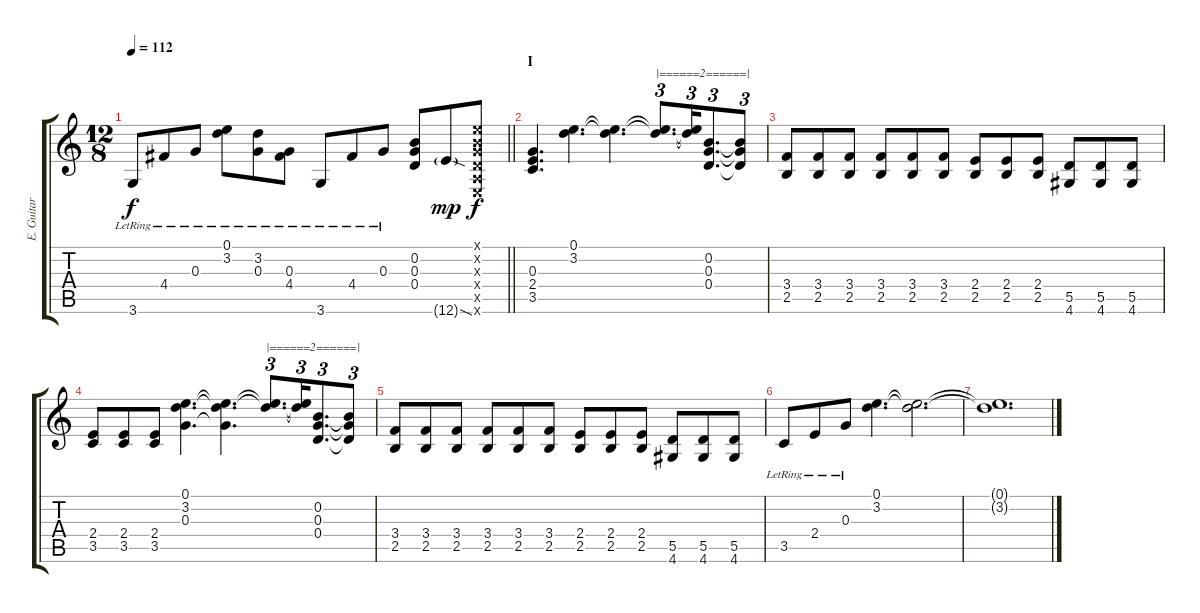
\track ("E. Guitar I" "E. Guitar ") {instrument overdrivenguitar}
\staff {score tabs}
\tuning (E4 B3 G3 D3 A2 E2) {hide}
\ts (12 8)
\tempo 112
\clef g2
\barLineRight lightlight
\ks c
3.6{lr}.8{dy f} 4.4{lr}.8 0.3{lr}.8 (0.1{lr} 3.2{lr}).8 (3.2{lr} 0.3{lr}).8 (0.3{lr} 4.4{lr}).8 3.6{lr}.8 4.4{lr}.8 0.3{lr}.8 (0.2 0.3 0.4).8 12.6{sod g}.8{dy mp} (0.1{x} 0.2{x} 0.3{x} 0.4{x} 0.5{x} 0.6{x}).8{dy f} |
\section ("" "I")
(0.3 2.4 3.5).4{d} (0.1 3.2).4{d} (0.1{t} 3.2{t}).4{d} (0.1{t} 3.2{t}).8{d tu (3 2) txt "|======2======|"} (0.1{t} 3.2{t}).16{tu (3 2)} (0.2 0.3 0.4).8{d tu (3 2)} (0.2{t} 0.3{t} 0.4{t}).8{tu (3 2)} |
(3.4 2.5).8 (3.4 2.5).8 (3.4 2.5).8 (3.4 2.5).8 (3.4 2.5).8 (3.4 2.5).8 (2.4 2.5).8 (2.4 2.5).8 (2.4 2.5).8 (5.5 4.6).8 (5.5 4.6).8 (5.5 4.6).8 |
(2.4 3.5).8 (2.4 3.5).8 (2.4 3.5).8 (0.1 3.2 0.3).4{d} (0.1{t} 3.2{t} 0.3{t}).4{d} (0.1{t} 3.2{t}).8{d tu (3 2) txt "|======2======|"} (0.1{t} 3.2{t}).16{tu (3 2)} (0.2 0.3 0.4).8{d tu (3 2)} (0.2{t} 0.3{t} 0.4{t}).8{tu (3 2)} |
(3.4 2.5).8 (3.4 2.5).8 (3.4 2.5).8 (3.4 2.5).8 (3.4 2.5).8 (3.4 2.5).8 (2.4 2.5).8 (2.4 2.5).8 (2.4 2.5).8 (5.5 4.6).8 (5.5 4.6).8 (5.5 4.6).8 |
3.5{lr}.8 2.4{lr}.8 0.3{lr}.8 (0.1 3.2).4{d} (0.1{t} 3.2{t}).2{d} |
(0.1{t} 3.2{t}).1{d}
